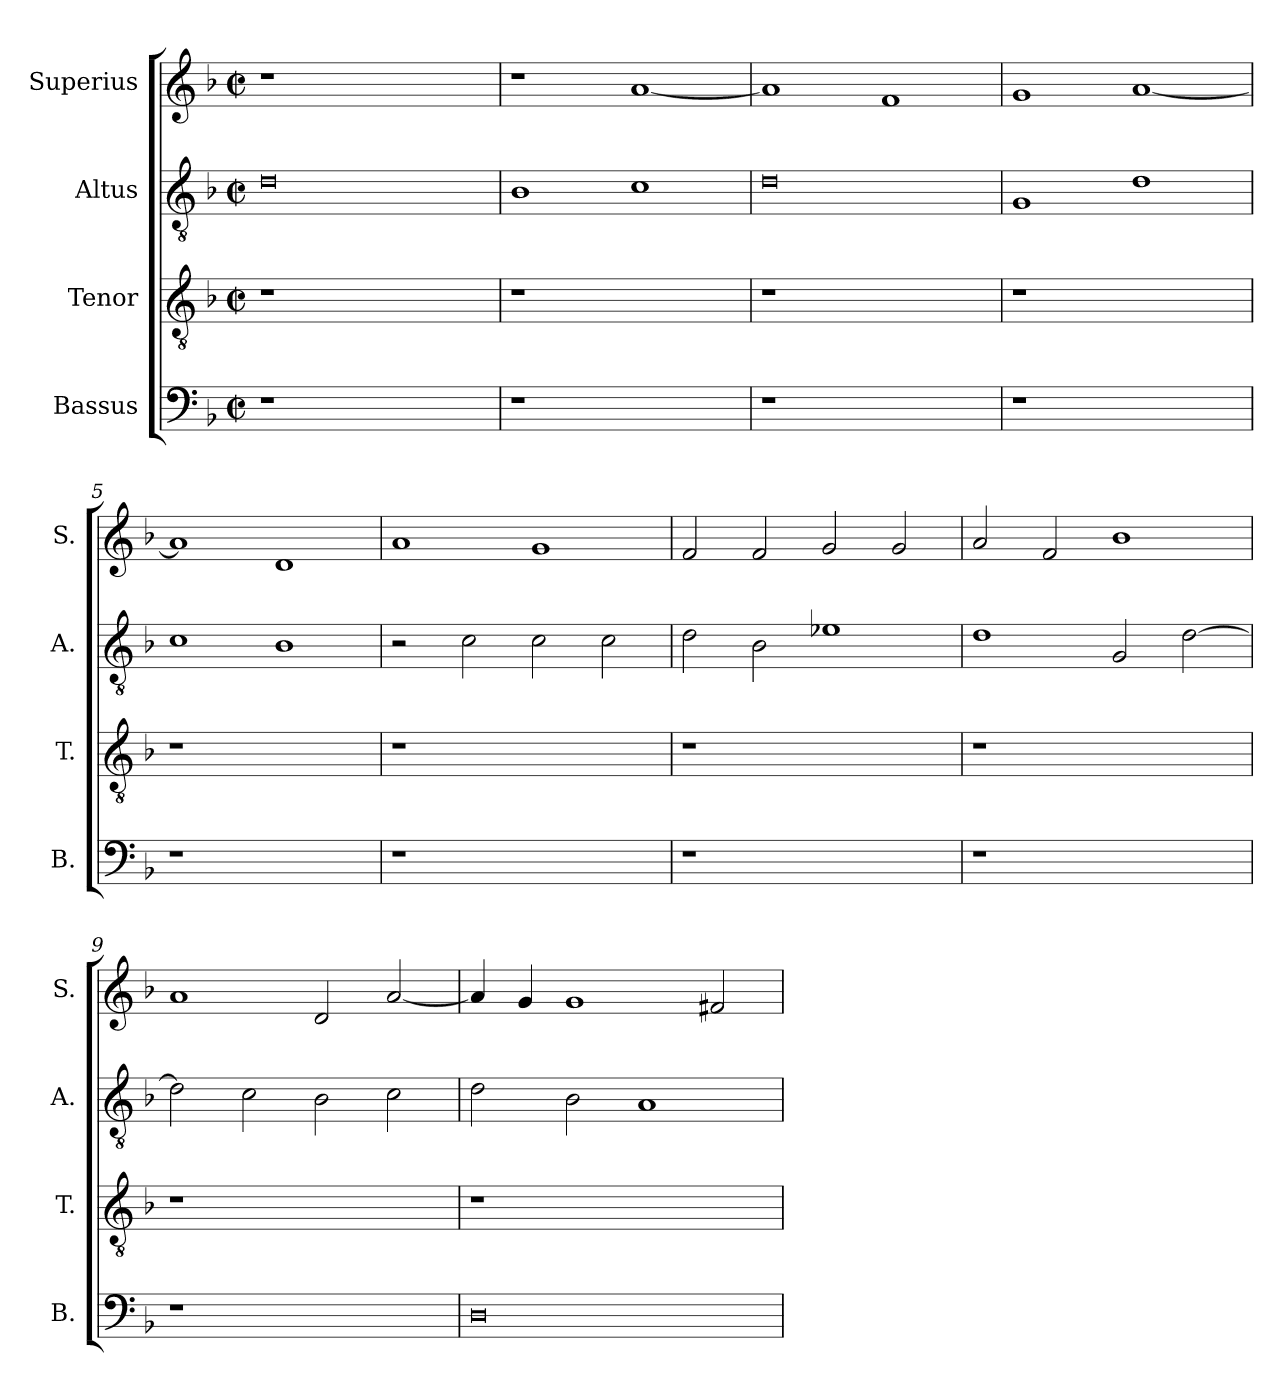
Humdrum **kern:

**kern	**kern	**kern	**kern
*part4	*part3	*part2	*part1
*staff4	*staff3	*staff2	*staff1
*I"Bassus	*I"Tenor	*I"Altus	*I"Superius
*I'B.	*I'T.	*I'A.	*I'S.
!!LO:PB:g=z
*clefF4	*clefGv2	*clefGv2	*clefG2
*	*ITrd7c12	*ITrd7c12	*
*k[b-]	*k[b-]	*k[b-]	*k[b-]
*F:	*F:	*F:	*F:
*M2/2	*M2/2	*M2/2	*M2/2
*met(c|)	*met(c|)	*met(c|)	*met(c|)
=1	=1	=1	=1
!LO:N:vis=1	!LO:N:vis=1	!	!LO:N:vis=1
1r	1r	0Di	1r
1ryy	1ryy	.	1ryy
=2	=2	=2	=2
!LO:N:vis=1	!LO:N:vis=1	!	!
1r	1r	1BB-i	1r
1ryy	1ryy	1Ci	[<1ai
=3	=3	=3	=3
!LO:N:vis=1	!LO:N:vis=1	!	!
1r	1r	0Di	1ai]
1ryy	1ryy	.	1fi
=4	=4	=4	=4
!LO:N:vis=1	!LO:N:vis=1	!	!
1r	1r	1GGi	1gi
1ryy	1ryy	1Di	[<1ai
=5	=5	=5	=5
!LO:N:vis=1	!LO:N:vis=1	!	!
1r	1r	1Ci	1ai]
1ryy	1ryy	1BB-i	1di
=6	=6	=6	=6
!LO:N:vis=1	!LO:N:vis=1	!	!
1r	1r	2r	1ai
.	.	2Ci\	.
1ryy	1ryy	2Ci\	1gi
.	.	2Ci\	.
!!LO:LB:g=z
=7	=7	=7	=7
!LO:N:vis=1	!LO:N:vis=1	!	!
1r	1r	2Di\	2fi/
.	.	2BB-i\	2fi/
1ryy	1ryy	1E-Xi	2gi/
.	.	.	2gi/
=8	=8	=8	=8
!LO:N:vis=1	!LO:N:vis=1	!	!
1r	1r	1Di	2ai/
.	.	.	2fi/
1ryy	1ryy	2GGi/	1b-i
.	.	[>2Di\	.
=9	=9	=9	=9
!LO:N:vis=1	!LO:N:vis=1	!	!
1r	1r	2Di\]	1ai
.	.	2Ci\	.
1ryy	1ryy	2BB-i\	2di/
.	.	2Ci\	[<2ai/
=10	=10	=10	=10
!	!LO:N:vis=1	!	!
0Di	1r	2Di\	4ai/]
.	.	.	4gi/
.	.	2BB-i\	1gi
.	1ryy	1AAi	.
.	.	.	2f#Xi/
=	=	=	=
*-	*-	*-	*-
